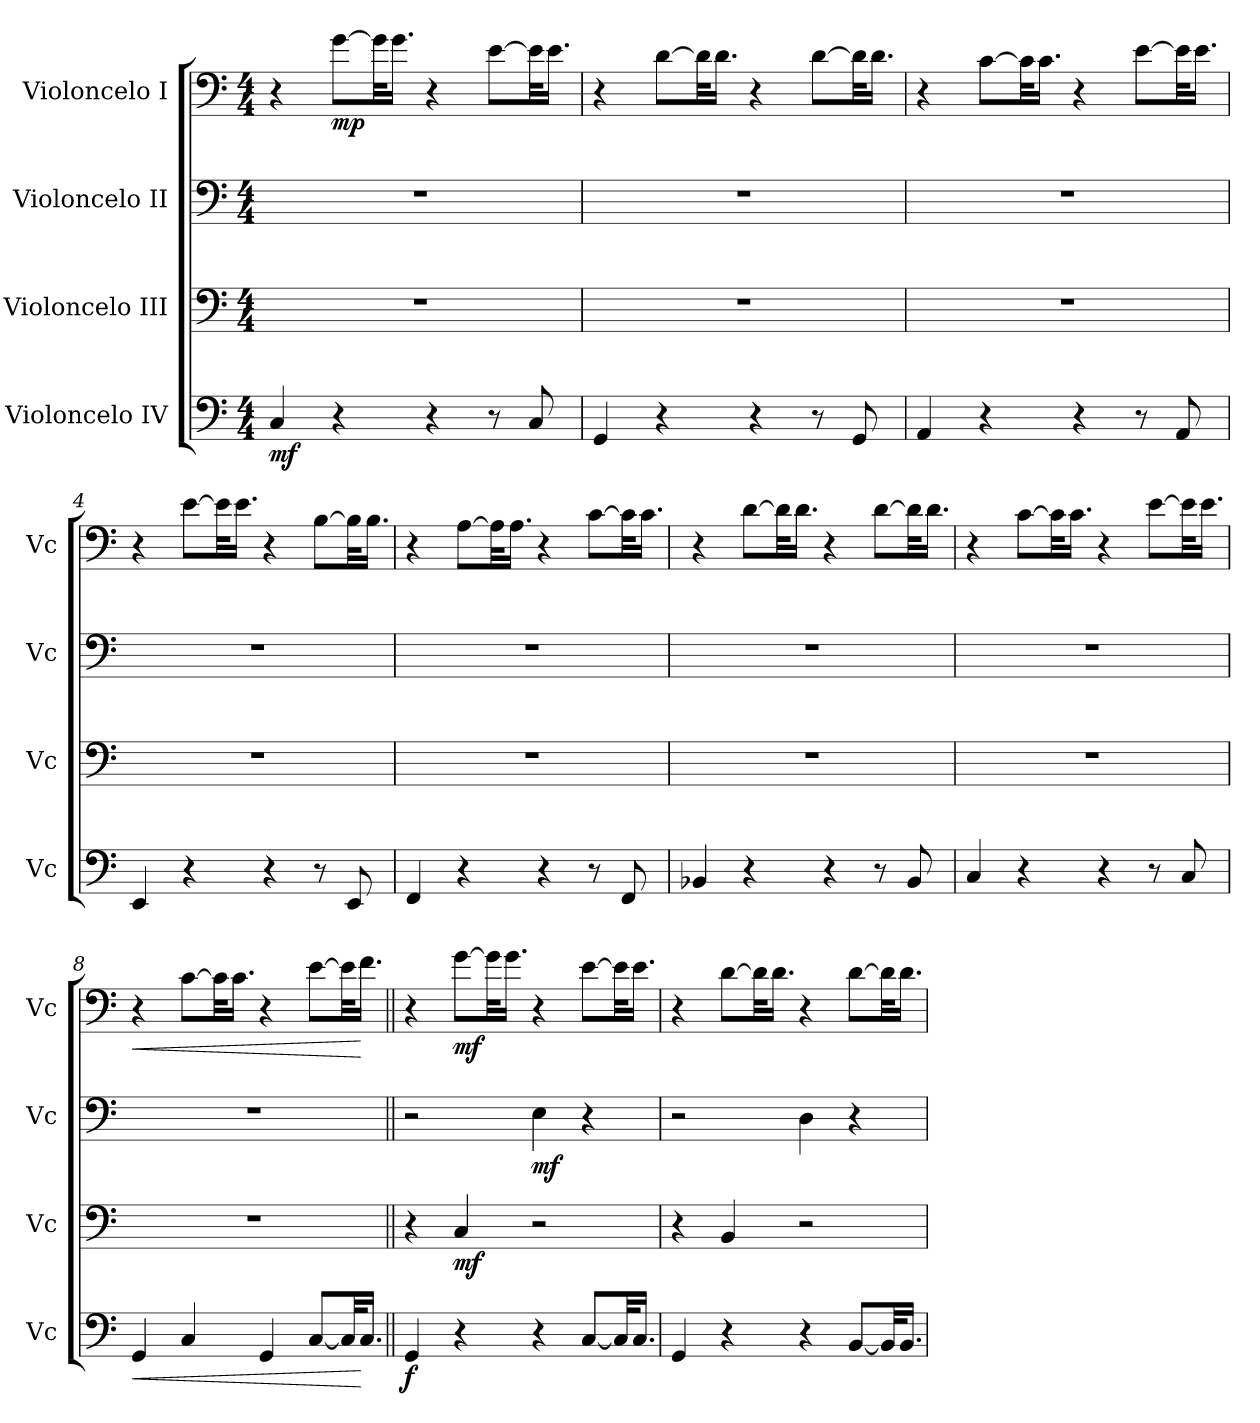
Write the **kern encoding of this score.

**kern	**dynam	**kern	**dynam	**kern	**dynam	**kern	**dynam
*part4	*part4	*part3	*part3	*part2	*part2	*part1	*part1
*staff4	*staff4	*staff3	*staff3	*staff2	*staff2	*staff1	*staff1
*I"Violoncelo IV	*	*I"Violoncelo III	*	*I"Violoncelo II	*	*I"Violoncelo I	*
*I'Vc	*	*I'Vc	*	*I'Vc	*	*I'Vc	*
*clefF4	*	*clefF4	*	*clefF4	*	*clefF4	*
*k[]	*	*k[]	*	*k[]	*	*k[]	*
*M4/4	*	*M4/4	*	*M4/4	*	*M4/4	*
=1	=1	=1	=1	=1	=1	=1	=1
!	!LO:DY:b	!	!	!	!	!	!
4C/	mf	1r	.	1r	.	4r	.
!	!	!	!	!	!	!	!LO:DY:b
4r	.	.	.	.	.	[8g\L	mp
.	.	.	.	.	.	32g\KL]	.
.	.	.	.	.	.	16.g\JJ	.
4r	.	.	.	.	.	4r	.
8r	.	.	.	.	.	[8e\L	.
8C/	.	.	.	.	.	32e\KL]	.
.	.	.	.	.	.	16.e\JJ	.
=2	=2	=2	=2	=2	=2	=2	=2
4GG/	.	1r	.	1r	.	4r	.
4r	.	.	.	.	.	[8d\L	.
.	.	.	.	.	.	32d\KL]	.
.	.	.	.	.	.	16.d\JJ	.
4r	.	.	.	.	.	4r	.
8r	.	.	.	.	.	[8d\L	.
8GG/	.	.	.	.	.	32d\KL]	.
.	.	.	.	.	.	16.d\JJ	.
=3	=3	=3	=3	=3	=3	=3	=3
4AA/	.	1r	.	1r	.	4r	.
4r	.	.	.	.	.	[8c\L	.
.	.	.	.	.	.	32c\KL]	.
.	.	.	.	.	.	16.c\JJ	.
4r	.	.	.	.	.	4r	.
8r	.	.	.	.	.	[8e\L	.
8AA/	.	.	.	.	.	32e\KL]	.
.	.	.	.	.	.	16.e\JJ	.
!!LO:LB:g=z
=4	=4	=4	=4	=4	=4	=4	=4
4EE/	.	1r	.	1r	.	4r	.
4r	.	.	.	.	.	[8e\L	.
.	.	.	.	.	.	32e\KL]	.
.	.	.	.	.	.	16.e\JJ	.
4r	.	.	.	.	.	4r	.
8r	.	.	.	.	.	[8B\L	.
8EE/	.	.	.	.	.	32B\KL]	.
.	.	.	.	.	.	16.B\JJ	.
=5	=5	=5	=5	=5	=5	=5	=5
4FF/	.	1r	.	1r	.	4r	.
4r	.	.	.	.	.	[8A\L	.
.	.	.	.	.	.	32A\KL]	.
.	.	.	.	.	.	16.A\JJ	.
4r	.	.	.	.	.	4r	.
8r	.	.	.	.	.	[8c\L	.
8FF/	.	.	.	.	.	32c\KL]	.
.	.	.	.	.	.	16.c\JJ	.
=6	=6	=6	=6	=6	=6	=6	=6
4BB-X/	.	1r	.	1r	.	4r	.
4r	.	.	.	.	.	[8d\L	.
.	.	.	.	.	.	32d\KL]	.
.	.	.	.	.	.	16.d\JJ	.
4r	.	.	.	.	.	4r	.
8r	.	.	.	.	.	[8d\L	.
8BB-/	.	.	.	.	.	32d\KL]	.
.	.	.	.	.	.	16.d\JJ	.
=7	=7	=7	=7	=7	=7	=7	=7
4C/	.	1r	.	1r	.	4r	.
4r	.	.	.	.	.	[8c\L	.
.	.	.	.	.	.	32c\KL]	.
.	.	.	.	.	.	16.c\JJ	.
4r	.	.	.	.	.	4r	.
8r	.	.	.	.	.	[8e\L	.
8C/	.	.	.	.	.	32e\KL]	.
.	.	.	.	.	.	16.e\JJ	.
!!LO:LB:g=z
=8	=8	=8	=8	=8	=8	=8	=8
!	!LO:HP:b	!	!	!	!	!	!LO:HP:b
4GG/	<	1r	.	1r	.	4r	<
4C/	.	.	.	.	.	[8c\L	.
.	.	.	.	.	.	32c\KL]	.
.	.	.	.	.	.	16.c\JJ	.
4GG/	.	.	.	.	.	4r	.
[8C/L	.	.	.	.	.	[8e\L	.
32C/KL]	.	.	.	.	.	32e\KL]	.
16.C/JJ	[	.	.	.	.	16.f\JJ	[
=9||	=9||	=9||	=9||	=9||	=9||	=9||	=9||
!	!LO:DY:b	!	!	!	!	!	!
4GG/	f	4r	.	2r	.	4r	.
!	!	!	!LO:DY:b	!	!	!	!LO:DY:b
4r	.	4C/	mf	.	.	[8g\L	mf
.	.	.	.	.	.	32g\KL]	.
.	.	.	.	.	.	16.g\JJ	.
!	!	!	!	!	!LO:DY:b	!	!
4r	.	2r	.	4E\	mf	4r	.
[8C/L	.	.	.	4r	.	[8e\L	.
32C/KL]	.	.	.	.	.	32e\KL]	.
16.C/JJ	.	.	.	.	.	16.e\JJ	.
=10	=10	=10	=10	=10	=10	=10	=10
4GG/	.	4r	.	2r	.	4r	.
4r	.	4BB/	.	.	.	[8d\L	.
.	.	.	.	.	.	32d\KL]	.
.	.	.	.	.	.	16.d\JJ	.
4r	.	2r	.	4D\	.	4r	.
[8BB/L	.	.	.	4r	.	[8d\L	.
32BB/KL]	.	.	.	.	.	32d\KL]	.
16.BB/JJ	.	.	.	.	.	16.d\JJ	.
=	=	=	=	=	=	=	=
*-	*-	*-	*-	*-	*-	*-	*-
